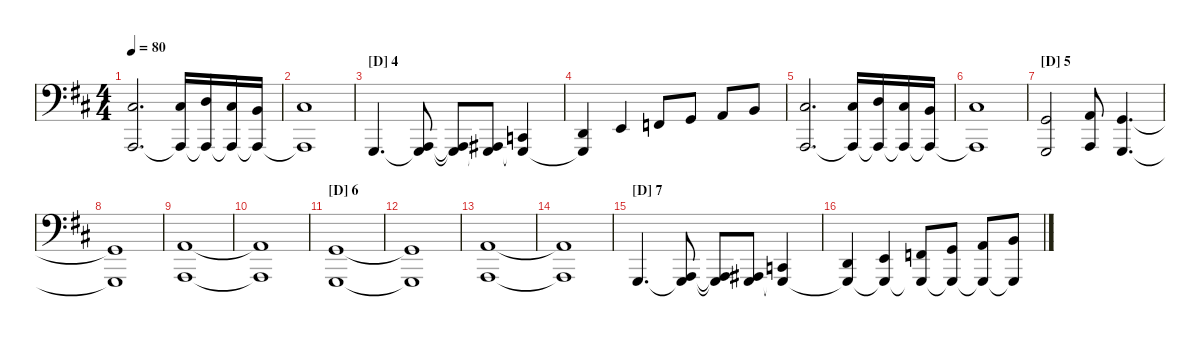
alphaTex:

\hideDynamics
\bracketExtendMode nobrackets
\singleTrackTrackNamePolicy hidden
\multiTrackTrackNamePolicy hidden
\otherSystemsTrackNameOrientation horizontal
\track ("Strings 2" "S-Gt") {instrument stringensemble1}
\staff {score}
\tuning (C3 G2 D2 A1 E1 B0)
\ts (4 4)
\tempo 80
\clef f4
\ks d
(1.1{acc #} 0.4{acc forcenatural}).2{d dy f beam Up} (6.2{acc #} 0.4{t acc forcenatural}).16{beam Up} (2.1{acc forcenatural} 0.4{t acc forcenatural}).16{beam Up} (1.1{acc #} 0.4{t acc forcenatural}).16{beam Up} (4.2{acc forcenatural} 0.4{t acc forcenatural}).16{beam Up} |
(1.1{acc #} 0.4{t acc forcenatural}).1{beam Up} |
\section ("D" "4")
3.5{acc forcenatural}.4{d beam Up} (0.4{acc forcenatural} 3.5{t acc forcenatural}).8{beam Up} (0.4{t acc forcenatural} 3.5{t acc forcenatural}).8{beam Up} (1.4{acc #} 3.5{t acc forcenatural}).8{beam Up} (3.4{acc forcenatural} 3.5{t acc forcenatural}).4{beam Up} |
(0.3{acc forcenatural} 3.5{t acc forcenatural}).4{beam Up} 2.3{acc forcenatural}.4{beam Up} 3.3{acc forcenatural}.8{beam Up} 0.2{acc forcenatural}.8{beam Up} 2.2{acc forcenatural}.8{beam Up} 4.2{acc forcenatural}.8{beam Up} |
(1.1{acc #} 0.4{acc forcenatural}).2{d beam Up} (6.2{acc #} 0.4{t acc forcenatural}).16{beam Up} (2.1{acc forcenatural} 0.4{t acc forcenatural}).16{beam Up} (1.1{acc #} 0.4{t acc forcenatural}).16{beam Up} (4.2{acc forcenatural} 0.4{t acc forcenatural}).16{beam Up} |
(1.1{acc #} 0.4{t acc forcenatural}).1{beam Up} |
\section ("D" "5")
(0.2{acc forcenatural} 3.5{acc forcenatural}).2{beam Up} (2.2{acc forcenatural} 0.4{acc forcenatural}).8{beam Up} (0.2{acc forcenatural} 3.5{acc forcenatural}).4{d beam Up} |
(0.2{t acc forcenatural} 3.5{t acc forcenatural}).1{beam Up} |
(2.2{acc forcenatural} 0.4{acc forcenatural}).1{beam Up} |
(2.2{t acc forcenatural} 0.4{t acc forcenatural}).1{beam Up} |
\section ("D" "6")
(5.3{acc forcenatural} 3.5{acc forcenatural}).1{beam Up} |
(5.3{t acc forcenatural} 3.5{t acc forcenatural}).1{beam Up} |
(2.2{acc forcenatural} 0.4{acc forcenatural}).1{beam Up} |
(2.2{t acc forcenatural} 0.4{t acc forcenatural}).1{beam Up} |
\section ("D" "7")
3.5{acc forcenatural}.4{d beam Up} (0.4{acc forcenatural} 3.5{t acc forcenatural}).8{beam Up} (0.4{t acc forcenatural} 3.5{t acc forcenatural}).8{beam Up} (1.4{acc #} 3.5{t acc forcenatural}).8{beam Up} (3.4{acc forcenatural} 3.5{t acc forcenatural}).4{beam Up} |
(0.3{acc forcenatural} 3.5{t acc forcenatural}).4{beam Up} (2.3{acc forcenatural} 3.5{t acc forcenatural}).4{beam Up} (3.3{acc forcenatural} 3.5{t acc forcenatural}).8{beam Up} (0.2{acc forcenatural} 3.5{t acc forcenatural}).8{beam Up} (2.2{acc forcenatural} 3.5{t acc forcenatural}).8{beam Up} (4.2{acc forcenatural} 3.5{t acc forcenatural}).8{beam Up}
